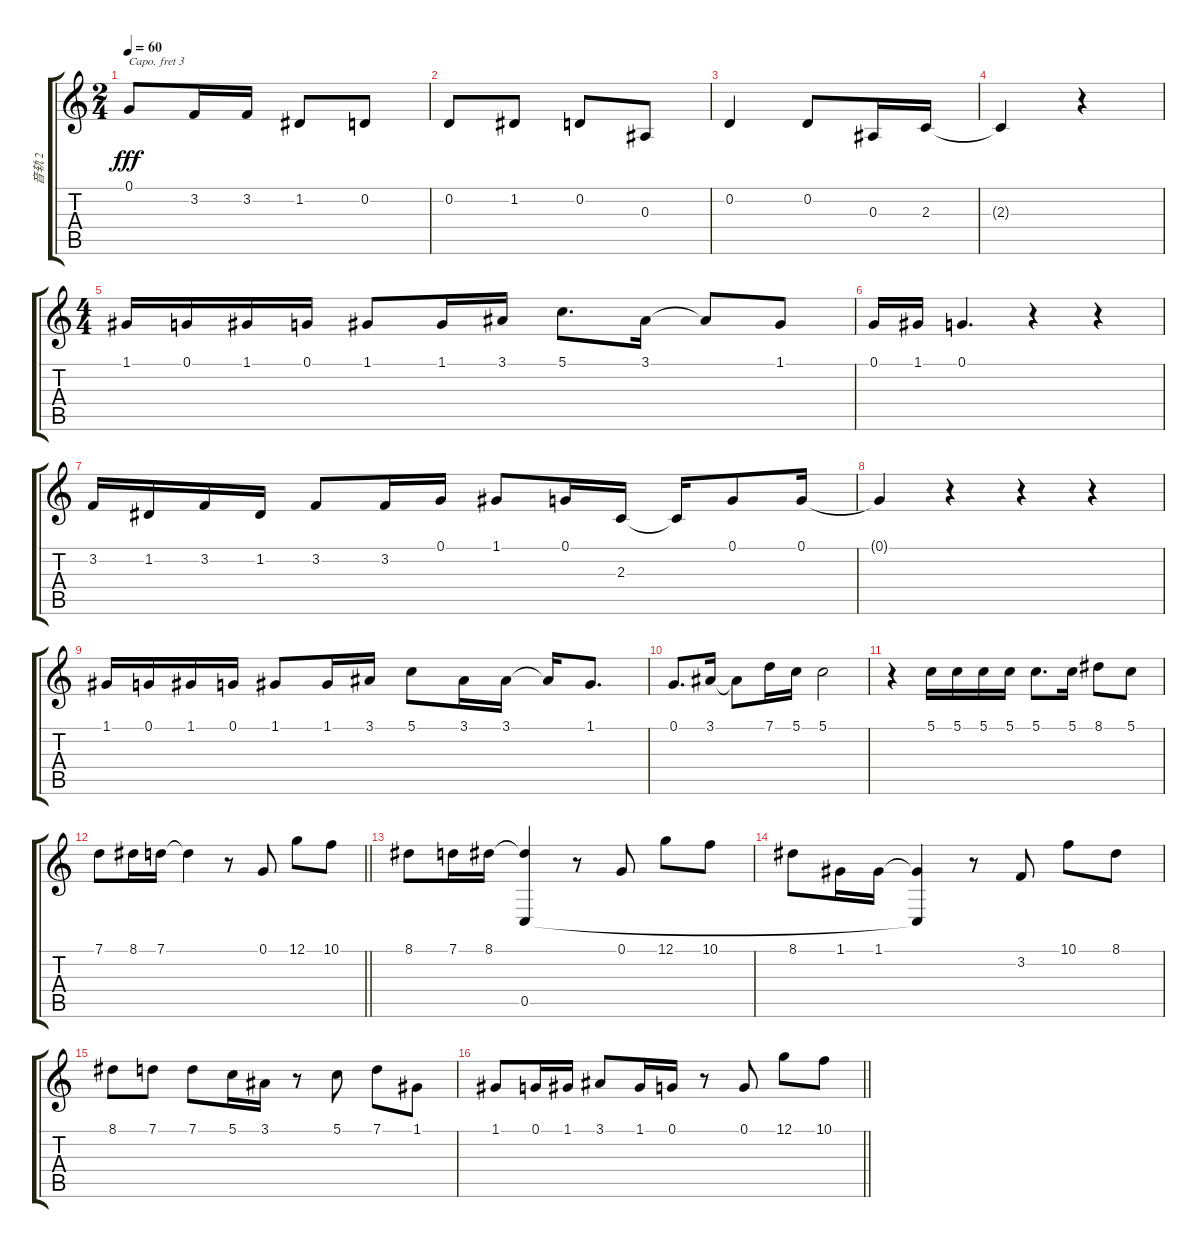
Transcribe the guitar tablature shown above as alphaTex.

\track ("音轨 2" "音轨 2") {instrument choiraahs}
\staff {score tabs}
\capo 3
\tuning (E4 B3 G3 D3 A2 E2) {hide}
\ts (2 4)
\tempo 60
\clef g2
\ks c
0.1.8{dy fff} 3.2.16 3.2.16 1.2.8 0.2.8 |
0.2.8 1.2.8 0.2.8 0.3.8 |
0.2.4 0.2.8 0.3.16 2.3.16 |
2.3{t}.4 r.4 |
\ts (4 4)
1.1.16 0.1.16 1.1.16 0.1.16 1.1.8 1.1.16 3.1.16 5.1.8{d} 3.1.16 3.1{t}.8 1.1.8 |
0.1.16 1.1.16 0.1.4{d} r.4 r.4 |
3.2.16 1.2.16 3.2.16 1.2.16 3.2.8 3.2.16 0.1.16 1.1.8 0.1.16 2.3.16 2.3{t}.16 0.1.8 0.1.16 |
0.1{t}.4 r.4 r.4 r.4 |
1.1.16 0.1.16 1.1.16 0.1.16 1.1.8 1.1.16 3.1.16 5.1.8 3.1.16 3.1.16 3.1{t}.16 1.1.8{d} |
0.1.8{d} 3.1.16 3.1{t}.8 7.1.16 5.1.16 5.1.2 |
r.4 5.1.16 5.1.16 5.1.16 5.1.16 5.1.8{d} 5.1.16 8.1.8 5.1.8 |
\barLineRight lightlight
7.1.8 8.1.16 7.1.16 7.1{t}.4 r.8 0.1.8 12.1.8 10.1.8 |
8.1.8 7.1.16 8.1.16 (8.1{t} 0.5).4 r.8 0.1.8 12.1.8 10.1.8 |
8.1.8 1.1.16 1.1.16 (1.1{t} 0.5{t}).4 r.8 3.2.8 10.1.8 8.1.8 |
8.1.8 7.1.8 7.1.8 5.1.16 3.1.16 r.8 5.1.8 7.1.8 1.1.8 |
\barLineRight lightlight
1.1.8 0.1.16 1.1.16 3.1.8 1.1.16 0.1.16 r.8 0.1.8 12.1.8 10.1.8
